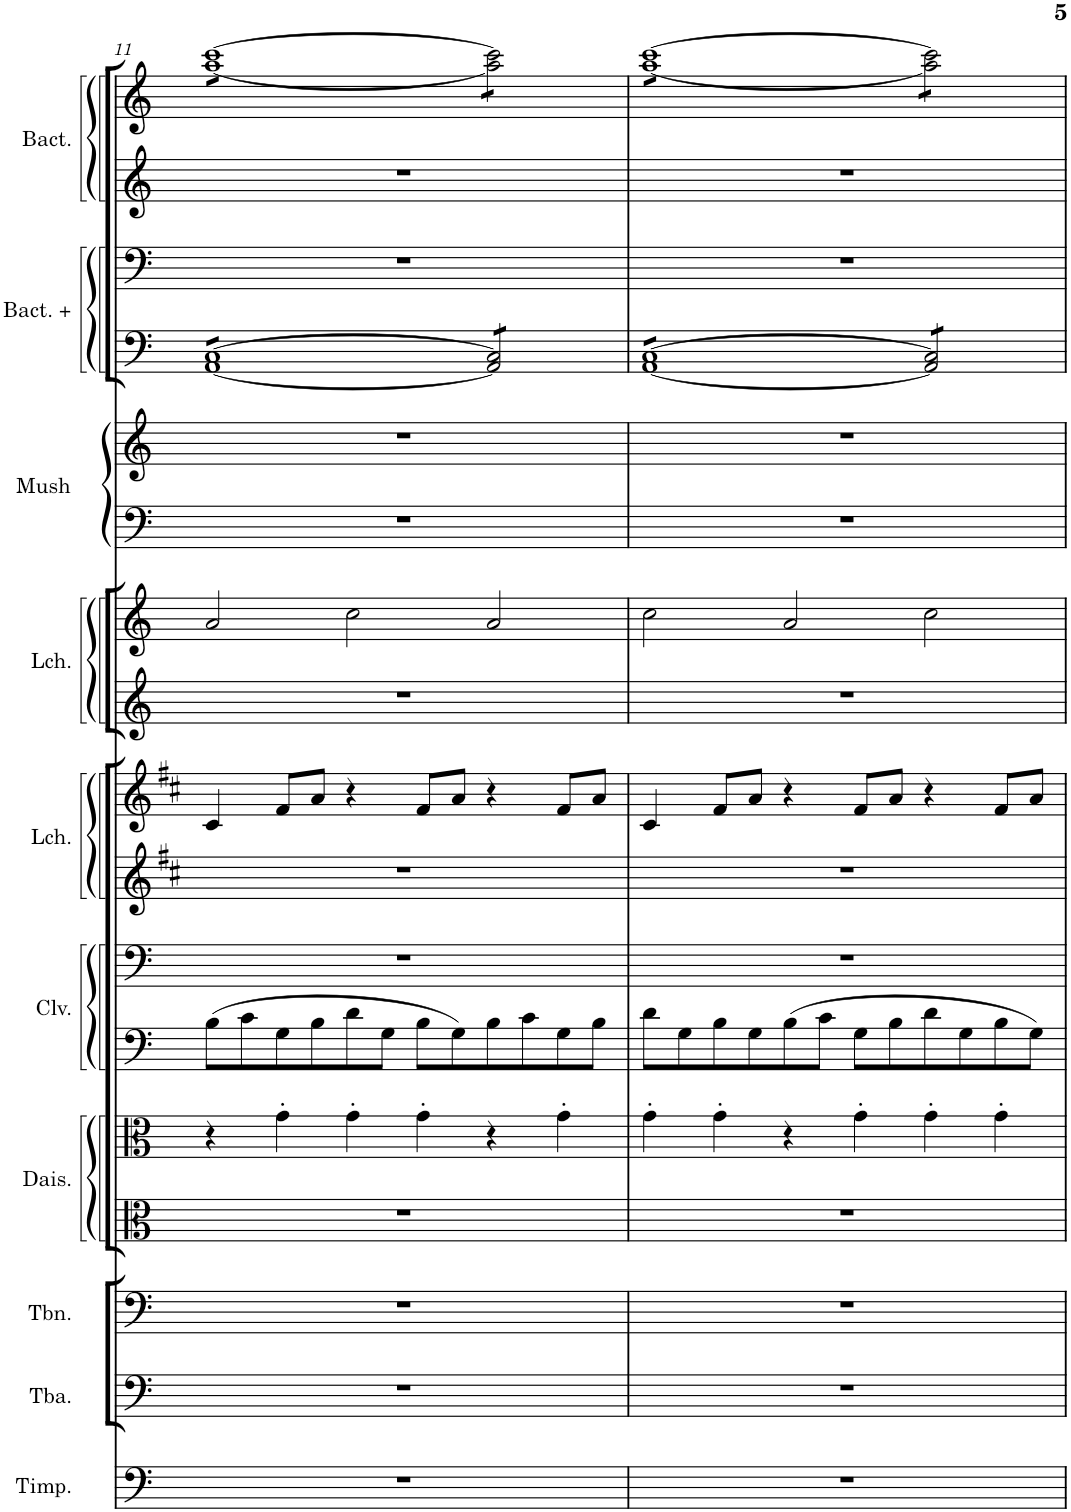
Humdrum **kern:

**kern	**kern	**kern	**kern	**kern	**kern	**kern	**kern	**kern	**kern	**kern	**kern	**kern	**kern	**kern	**kern	**kern
*part17	*part16	*part15	*part14	*part13	*part12	*part11	*part10	*part9	*part8	*part7	*part6	*part5	*part4	*part3	*part2	*part1
*staff17	*staff16	*staff15	*staff14	*staff13	*staff12	*staff11	*staff10	*staff9	*staff8	*staff7	*staff6	*staff5	*staff4	*staff3	*staff2	*staff1
*I"Timpani	*I"Tuba	*I"Trombone	*I"Daisies	*I"Daisies	*I"Clovers	*I"Clovers	*I"Lichen	*I"Lichen	*I"Lichen	*I"Lichen	*I"Mushrooms	*I"Mushrooms	*I"Bacteria +	*I"Bacteria +	*I"Bacteria	*I"Bacteria
*I'Timp.	*I'Tba.	*I'Tbn.	*I'Dais.	*I'Dais.	*I'Clv.	*I'Clv.	*I'Lch.	*I'Lch.	*I'Lch.	*I'Lch.	*I'Mush	*I'Mush	*I'Bact. +	*I'Bact. +	*I'Bact.	*I'Bact.
!!LO:PB:g=z
*clefF4	*clefF4	*clefF4	*clefC3	*clefC3	*clefF4	*clefF4	*clefG2	*clefG2	*clefG2	*clefG2	*clefF4	*clefG2	*clefF4	*clefF4	*clefG2	*clefG2
*	*	*	*	*	*	*	*Trd1c2	*Trd1c2	*	*	*	*	*	*	*	*
*k[]	*k[]	*k[]	*k[]	*k[]	*k[]	*k[]	*k[f#c#]	*k[f#c#]	*k[]	*k[]	*k[]	*k[]	*k[]	*k[]	*k[]	*k[]
*M6/4	*M6/4	*M6/4	*M6/4	*M6/4	*M6/4	*M6/4	*M6/4	*M6/4	*M6/4	*M6/4	*M6/4	*M6/4	*M6/4	*M6/4	*M6/4	*M6/4
=11	=11	=11	=11	=11	=11	=11	=11	=11	=11	=11	=11	=11	=11	=11	=11	=11
*	*	*	*	*	*	*	*	*	*	*	*	*	*tremolo	*	*	*
*	*	*	*	*	*	*	*	*	*	*	*	*	*	*	*	*tremolo
1.r	1.r	1.r	1.r	4r	8B\L	1.r	1.r	4c#/	1.r	2a/	1.r	1.r	[8AA [8CL	1.r	1.r	[8aa [8cccL
.	.	.	.	.	8c\	.	.	.	.	.	.	.	8AA 8C	.	.	8aa 8ccc
.	.	.	.	4g'\	8G\	.	.	8f#/L	.	.	.	.	8AA 8C	.	.	8aa 8ccc
.	.	.	.	.	8B\	.	.	8a/J	.	.	.	.	8AA 8C	.	.	8aa 8ccc
.	.	.	.	4g'\	8d\	.	.	4r	.	2cc\	.	.	8AA 8C	.	.	8aa 8ccc
.	.	.	.	.	8G\J	.	.	.	.	.	.	.	8AA 8C	.	.	8aa 8ccc
.	.	.	.	4g'\	8B\L	.	.	8f#/L	.	.	.	.	8AA 8C	.	.	8aa 8ccc
.	.	.	.	.	8G\	.	.	8a/J	.	.	.	.	8AA 8CJ	.	.	8aa 8cccJ
.	.	.	.	4r	8B\	.	.	4r	.	2a/	.	.	8AA/] 8C/]L	.	.	8aa\] 8ccc\]L
.	.	.	.	.	8c\	.	.	.	.	.	.	.	8AA/ 8C/	.	.	8aa\ 8ccc\
.	.	.	.	4g'\	8G\	.	.	8f#/L	.	.	.	.	8AA/ 8C/	.	.	8aa\ 8ccc\
.	.	.	.	.	8B\J	.	.	8a/J	.	.	.	.	8AA/ 8C/J	.	.	8aa\ 8ccc\J
=12	=12	=12	=12	=12	=12	=12	=12	=12	=12	=12	=12	=12	=12	=12	=12	=12
1.r	1.r	1.r	1.r	4g'\	8d\L	1.r	1.r	4c#/	1.r	2cc\	1.r	1.r	[8AA [8CL	1.r	1.r	[8aa [8cccL
.	.	.	.	.	8G\	.	.	.	.	.	.	.	8AA 8C	.	.	8aa 8ccc
.	.	.	.	4g'\	8B\	.	.	8f#/L	.	.	.	.	8AA 8C	.	.	8aa 8ccc
.	.	.	.	.	8G\	.	.	8a/J	.	.	.	.	8AA 8C	.	.	8aa 8ccc
.	.	.	.	4r	8B\	.	.	4r	.	2a/	.	.	8AA 8C	.	.	8aa 8ccc
.	.	.	.	.	8c\J	.	.	.	.	.	.	.	8AA 8C	.	.	8aa 8ccc
.	.	.	.	4g'\	8G\L	.	.	8f#/L	.	.	.	.	8AA 8C	.	.	8aa 8ccc
.	.	.	.	.	8B\	.	.	8a/J	.	.	.	.	8AA 8CJ	.	.	8aa 8cccJ
.	.	.	.	4g'\	8d\	.	.	4r	.	2cc\	.	.	8AA/] 8C/]L	.	.	8aa\] 8ccc\]L
.	.	.	.	.	8G\	.	.	.	.	.	.	.	8AA/ 8C/	.	.	8aa\ 8ccc\
.	.	.	.	4g'\	8B\	.	.	8f#/L	.	.	.	.	8AA/ 8C/	.	.	8aa\ 8ccc\
.	.	.	.	.	8G\J	.	.	8a/J	.	.	.	.	8AA/ 8C/J	.	.	8aa\ 8ccc\J
*	*	*	*	*	*	*	*	*	*	*	*	*	*	*	*	*Xtremolo
*	*	*	*	*	*	*	*	*	*	*	*	*	*Xtremolo	*	*	*
=	=	=	=	=	=	=	=	=	=	=	=	=	=	=	=	=
*-	*-	*-	*-	*-	*-	*-	*-	*-	*-	*-	*-	*-	*-	*-	*-	*-
